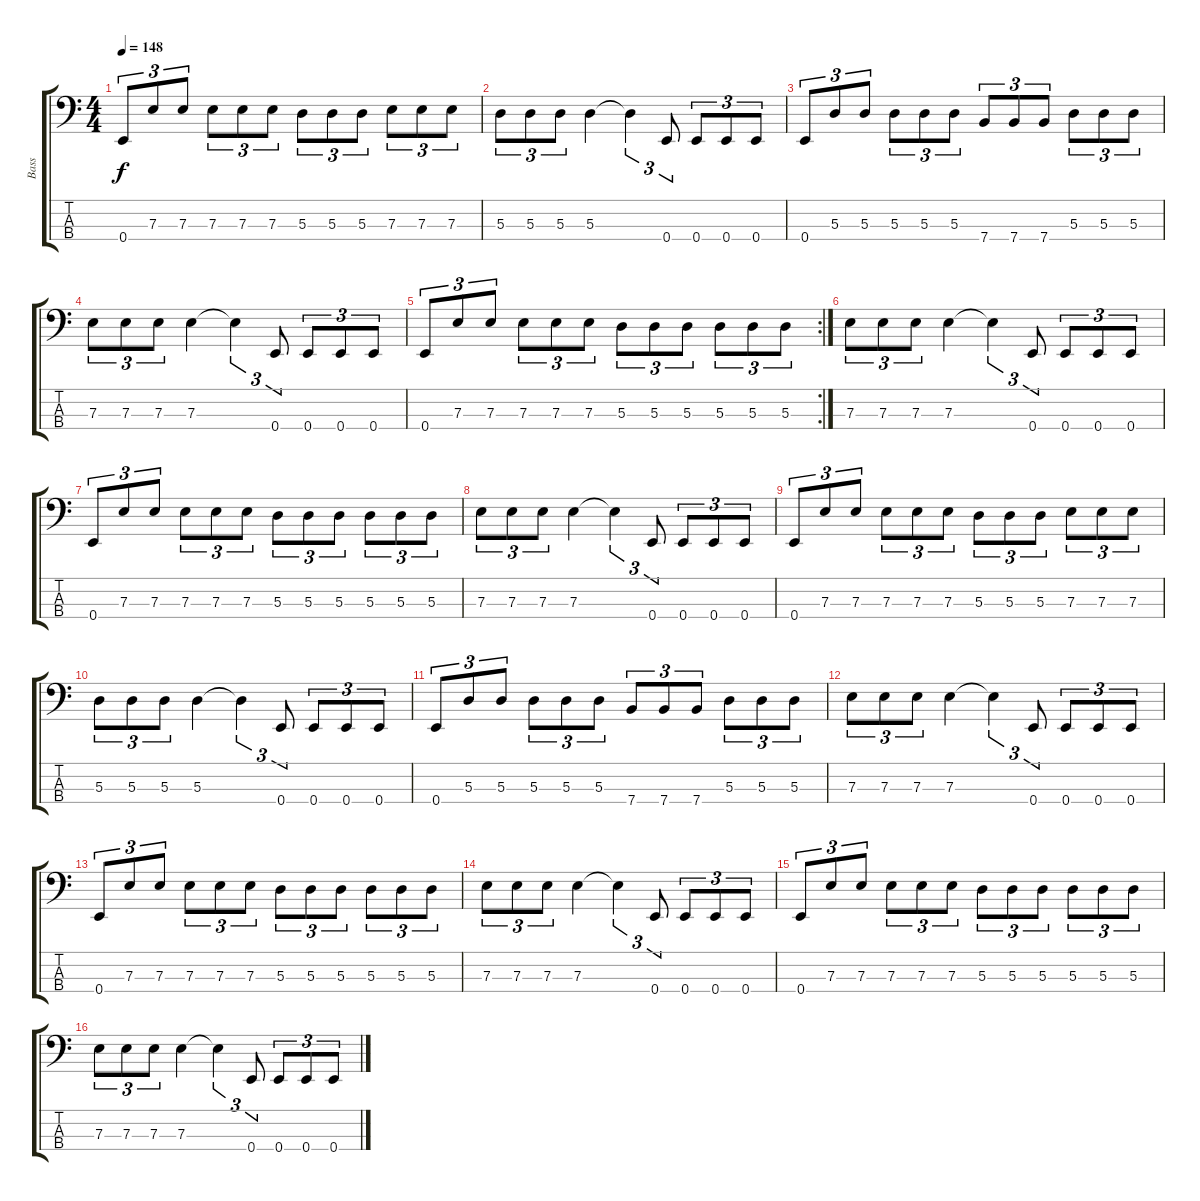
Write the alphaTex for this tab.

\track ("Bass" "Bass") {instrument electricbassfinger}
\staff {score tabs}
\tuning (G2 D2 A1 E1) {hide}
\ts (4 4)
\tempo 148
\clef f4
\ks c
0.4.8{tu (3 2) dy f} 7.3.8{tu (3 2)} 7.3.8{tu (3 2)} 7.3.8{tu (3 2)} 7.3.8{tu (3 2)} 7.3.8{tu (3 2)} 5.3.8{tu (3 2)} 5.3.8{tu (3 2)} 5.3.8{tu (3 2)} 7.3.8{tu (3 2)} 7.3.8{tu (3 2)} 7.3.8{tu (3 2)} |
5.3.8{tu (3 2)} 5.3.8{tu (3 2)} 5.3.8{tu (3 2)} 5.3.4 5.3{t}.4{tu (3 2)} 0.4.8{tu (3 2)} 0.4.8{tu (3 2)} 0.4.8{tu (3 2)} 0.4.8{tu (3 2)} |
0.4.8{tu (3 2)} 5.3.8{tu (3 2)} 5.3.8{tu (3 2)} 5.3.8{tu (3 2)} 5.3.8{tu (3 2)} 5.3.8{tu (3 2)} 7.4.8{tu (3 2)} 7.4.8{tu (3 2)} 7.4.8{tu (3 2)} 5.3.8{tu (3 2)} 5.3.8{tu (3 2)} 5.3.8{tu (3 2)} |
7.3.8{tu (3 2)} 7.3.8{tu (3 2)} 7.3.8{tu (3 2)} 7.3.4 7.3{t}.4{tu (3 2)} 0.4.8{tu (3 2)} 0.4.8{tu (3 2)} 0.4.8{tu (3 2)} 0.4.8{tu (3 2)} |
\rc 2
0.4.8{tu (3 2)} 7.3.8{tu (3 2)} 7.3.8{tu (3 2)} 7.3.8{tu (3 2)} 7.3.8{tu (3 2)} 7.3.8{tu (3 2)} 5.3.8{tu (3 2)} 5.3.8{tu (3 2)} 5.3.8{tu (3 2)} 5.3.8{tu (3 2)} 5.3.8{tu (3 2)} 5.3.8{tu (3 2)} |
7.3.8{tu (3 2)} 7.3.8{tu (3 2)} 7.3.8{tu (3 2)} 7.3.4 7.3{t}.4{tu (3 2)} 0.4.8{tu (3 2)} 0.4.8{tu (3 2)} 0.4.8{tu (3 2)} 0.4.8{tu (3 2)} |
0.4.8{tu (3 2)} 7.3.8{tu (3 2)} 7.3.8{tu (3 2)} 7.3.8{tu (3 2)} 7.3.8{tu (3 2)} 7.3.8{tu (3 2)} 5.3.8{tu (3 2)} 5.3.8{tu (3 2)} 5.3.8{tu (3 2)} 5.3.8{tu (3 2)} 5.3.8{tu (3 2)} 5.3.8{tu (3 2)} |
7.3.8{tu (3 2)} 7.3.8{tu (3 2)} 7.3.8{tu (3 2)} 7.3.4 7.3{t}.4{tu (3 2)} 0.4.8{tu (3 2)} 0.4.8{tu (3 2)} 0.4.8{tu (3 2)} 0.4.8{tu (3 2)} |
0.4.8{tu (3 2)} 7.3.8{tu (3 2)} 7.3.8{tu (3 2)} 7.3.8{tu (3 2)} 7.3.8{tu (3 2)} 7.3.8{tu (3 2)} 5.3.8{tu (3 2)} 5.3.8{tu (3 2)} 5.3.8{tu (3 2)} 7.3.8{tu (3 2)} 7.3.8{tu (3 2)} 7.3.8{tu (3 2)} |
5.3.8{tu (3 2)} 5.3.8{tu (3 2)} 5.3.8{tu (3 2)} 5.3.4 5.3{t}.4{tu (3 2)} 0.4.8{tu (3 2)} 0.4.8{tu (3 2)} 0.4.8{tu (3 2)} 0.4.8{tu (3 2)} |
0.4.8{tu (3 2)} 5.3.8{tu (3 2)} 5.3.8{tu (3 2)} 5.3.8{tu (3 2)} 5.3.8{tu (3 2)} 5.3.8{tu (3 2)} 7.4.8{tu (3 2)} 7.4.8{tu (3 2)} 7.4.8{tu (3 2)} 5.3.8{tu (3 2)} 5.3.8{tu (3 2)} 5.3.8{tu (3 2)} |
7.3.8{tu (3 2)} 7.3.8{tu (3 2)} 7.3.8{tu (3 2)} 7.3.4 7.3{t}.4{tu (3 2)} 0.4.8{tu (3 2)} 0.4.8{tu (3 2)} 0.4.8{tu (3 2)} 0.4.8{tu (3 2)} |
0.4.8{tu (3 2)} 7.3.8{tu (3 2)} 7.3.8{tu (3 2)} 7.3.8{tu (3 2)} 7.3.8{tu (3 2)} 7.3.8{tu (3 2)} 5.3.8{tu (3 2)} 5.3.8{tu (3 2)} 5.3.8{tu (3 2)} 5.3.8{tu (3 2)} 5.3.8{tu (3 2)} 5.3.8{tu (3 2)} |
7.3.8{tu (3 2)} 7.3.8{tu (3 2)} 7.3.8{tu (3 2)} 7.3.4 7.3{t}.4{tu (3 2)} 0.4.8{tu (3 2)} 0.4.8{tu (3 2)} 0.4.8{tu (3 2)} 0.4.8{tu (3 2)} |
0.4.8{tu (3 2)} 7.3.8{tu (3 2)} 7.3.8{tu (3 2)} 7.3.8{tu (3 2)} 7.3.8{tu (3 2)} 7.3.8{tu (3 2)} 5.3.8{tu (3 2)} 5.3.8{tu (3 2)} 5.3.8{tu (3 2)} 5.3.8{tu (3 2)} 5.3.8{tu (3 2)} 5.3.8{tu (3 2)} |
7.3.8{tu (3 2)} 7.3.8{tu (3 2)} 7.3.8{tu (3 2)} 7.3.4 7.3{t}.4{tu (3 2)} 0.4.8{tu (3 2)} 0.4.8{tu (3 2)} 0.4.8{tu (3 2)} 0.4.8{tu (3 2)}
